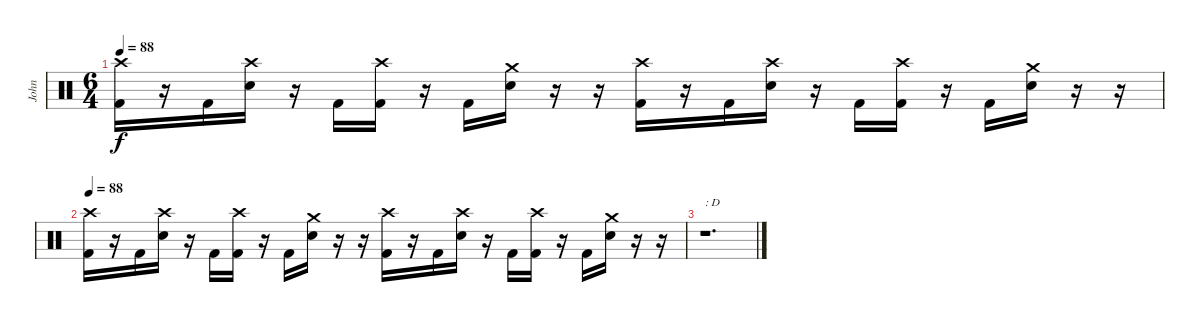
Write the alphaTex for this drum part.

\track ("John" "John") {instrument percussion}
\staff {score}
\articulation defaults
\ts (6 4)
\tempo 88
\clef neutral
\ks c
("Crash high (hit)" "Kick (hit) 2").16{dy f} r.16 "Kick (hit) 2".16 ("Crash high (hit)" "Electric Snare (hit)").16 r.16 "Kick (hit) 2".16 ("Crash high (hit)" "Kick (hit) 2").16 r.16 "Kick (hit) 2".16 ("Crash medium (hit)" "Electric Snare (hit)").16 r.16 r.16 ("Crash high (hit)" "Kick (hit) 2").16 r.16 "Kick (hit) 2".16 ("Crash high (hit)" "Electric Snare (hit)").16 r.16 "Kick (hit) 2".16 ("Crash high (hit)" "Kick (hit) 2").16 r.16 "Kick (hit) 2".16 ("Crash medium (hit)" "Electric Snare (hit)").16 r.16 r.16 |
\tempo 88
("Crash high (hit)" "Kick (hit) 2").16 r.16 "Kick (hit) 2".16 ("Crash high (hit)" "Electric Snare (hit)").16 r.16 "Kick (hit) 2".16 ("Crash high (hit)" "Kick (hit) 2").16 r.16 "Kick (hit) 2".16 ("Crash medium (hit)" "Electric Snare (hit)").16 r.16 r.16 ("Crash high (hit)" "Kick (hit) 2").16 r.16 "Kick (hit) 2".16 ("Crash high (hit)" "Electric Snare (hit)").16 r.16 "Kick (hit) 2".16 ("Crash high (hit)" "Kick (hit) 2").16 r.16 "Kick (hit) 2".16 ("Crash medium (hit)" "Electric Snare (hit)").16 r.16 r.16 |
r.1{d txt ": D"}
